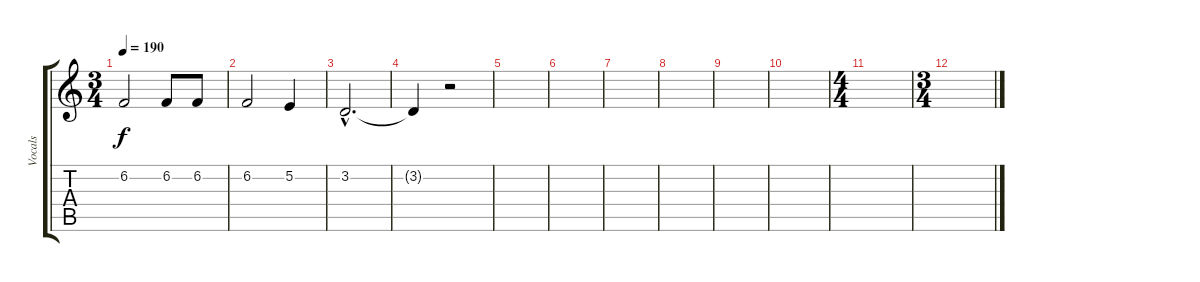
\track ("Vocals" "Vocals") {instrument tenorsax}
\staff {score tabs}
\tuning (E4 B3 G3 D3 A2 E2) {hide}
\ts (3 4)
\tempo 190
\clef g2
\ks c
6.2.2{dy f} 6.2.8 6.2.8 |
6.2.2 5.2.4 |
3.2{hac}.2{d} |
3.2{t}.4 r.2 |
|
|
|
|
|
|
\ts (4 4)
|
\ts (3 4)
